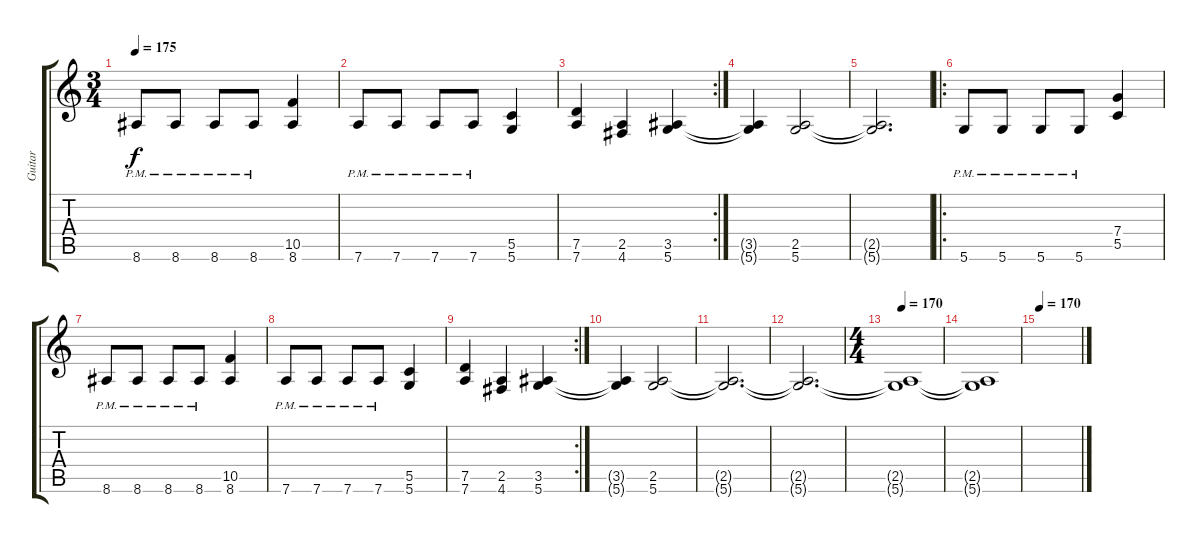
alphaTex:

\track ("Guitar" "Guitar") {instrument distortionguitar}
\staff {score tabs}
\tuning (D4 A3 F3 C3 G2 D2) {hide}
\ts (3 4)
\tempo 175
\clef g2
\ks c
8.6{pm}.8{dy f} 8.6{pm}.8 8.6{pm}.8 8.6{pm}.8 (10.5 8.6).4 |
7.6{pm}.8 7.6{pm}.8 7.6{pm}.8 7.6{pm}.8 (5.5 5.6).4 |
\rc 2
(7.5 7.6).4 (2.5 4.6).4 (3.5 5.6).4 |
(3.5{t} 5.6{t}).4 (2.5 5.6).2 |
(2.5{t} 5.6{t}).2{d} |
\ro
5.6{pm}.8 5.6{pm}.8 5.6{pm}.8 5.6{pm}.8 (7.4 5.5).4 |
8.6{pm}.8 8.6{pm}.8 8.6{pm}.8 8.6{pm}.8 (10.5 8.6).4 |
7.6{pm}.8 7.6{pm}.8 7.6{pm}.8 7.6{pm}.8 (5.5 5.6).4 |
\rc 2
(7.5 7.6).4 (2.5 4.6).4 (3.5 5.6).4 |
(3.5{t} 5.6{t}).4 (2.5 5.6).2{volume 0} |
(2.5{t} 5.6{t}).2{d} |
(2.5{t} 5.6{t}).2{d} |
\ts (4 4)
\tempo 170
(2.5{t} 5.6{t}).1 |
(2.5{t} 5.6{t}).1 |
\tempo 170
